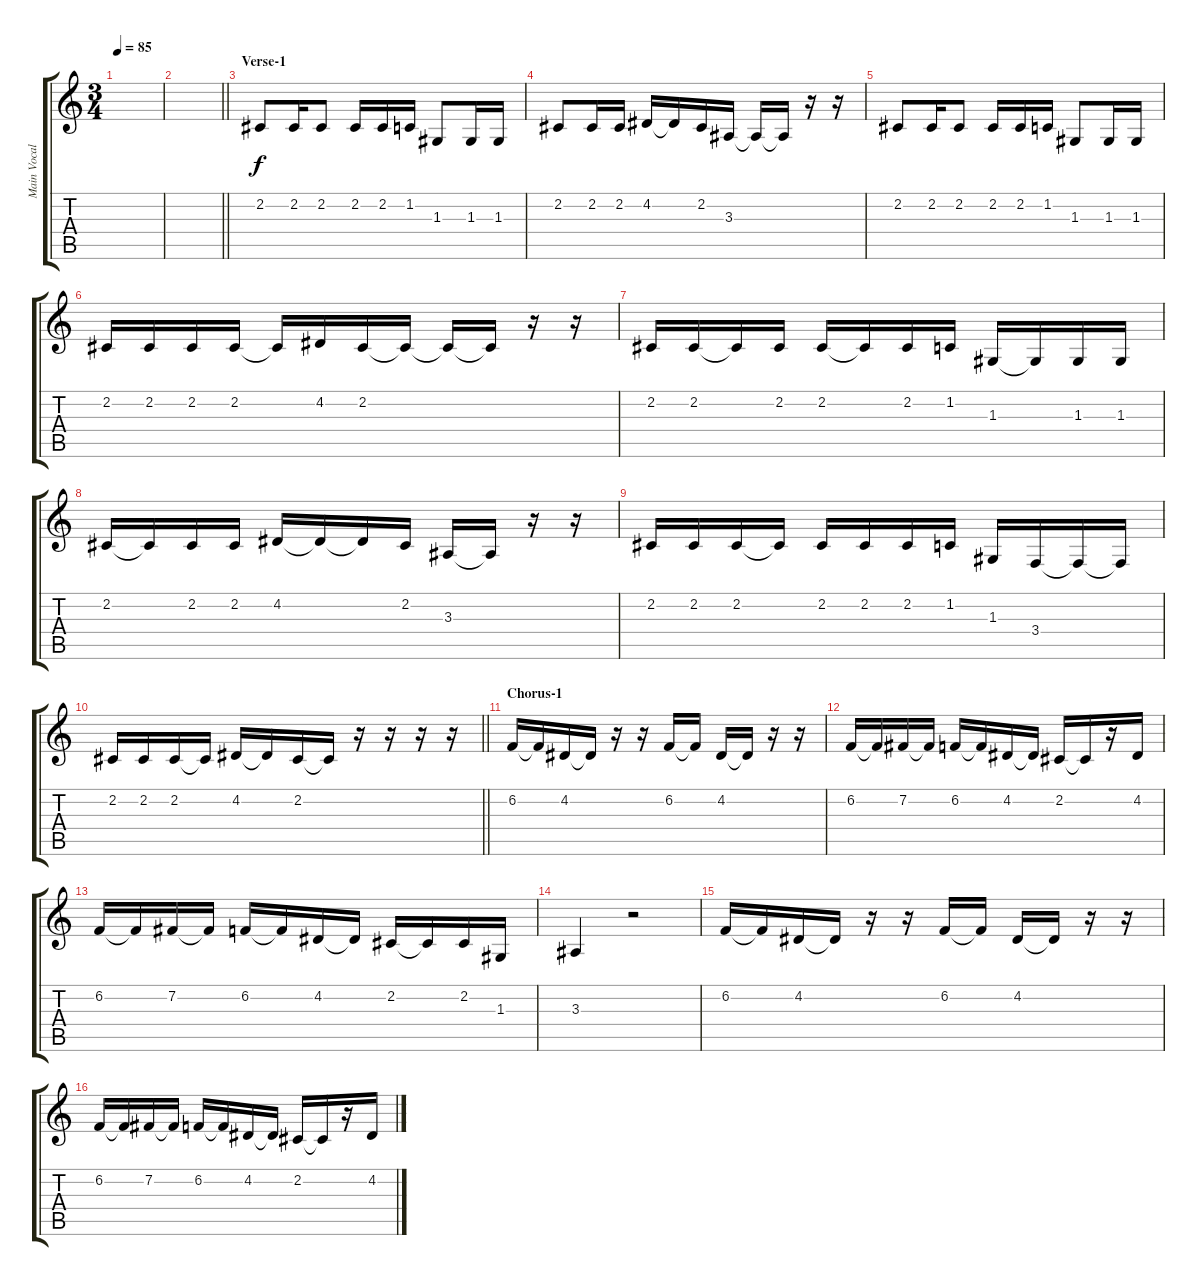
\track ("Main Vocal" "Main Vocal") {instrument lead6voice}
\staff {score tabs}
\tuning (E4 B3 G3 D3 A2 E2) {hide}
\ts (3 4)
\tempo 85
\clef g2
\ks c
|
\barLineRight lightlight
|
\section ("" "Verse-1")
2.2.8{dy f} 2.2.16 2.2.8 2.2.16 2.2.16 1.2.16 1.3.8 1.3.16 1.3.16 |
2.2.8 2.2.16 2.2.16 4.2.16 4.2{t}.16 2.2.16 3.3.16 3.3{t}.16 3.3{t}.16 r.16 r.16 |
2.2.8 2.2.16 2.2.8 2.2.16 2.2.16 1.2.16 1.3.8 1.3.16 1.3.16 |
2.2.16 2.2.16 2.2.16 2.2.16 2.2{t}.16 4.2.16 2.2.16 2.2{t}.16 2.2{t}.16 2.2{t}.16 r.16 r.16 |
2.2.16 2.2.16 2.2{t}.16 2.2.16 2.2.16 2.2{t}.16 2.2.16 1.2.16 1.3.16 1.3{t}.16 1.3.16 1.3.16 |
2.2.16 2.2{t}.16 2.2.16 2.2.16 4.2.16 4.2{t}.16 4.2{t}.16 2.2.16 3.3.16 3.3{t}.16 r.16 r.16 |
2.2.16 2.2.16 2.2.16 2.2{t}.16 2.2.16 2.2.16 2.2.16 1.2.16 1.3.16 3.4.16 3.4{t}.16 3.4{t}.16 |
\barLineRight lightlight
2.2.16 2.2.16 2.2.16 2.2{t}.16 4.2.16 4.2{t}.16 2.2.16 2.2{t}.16 r.16 r.16 r.16 r.16 |
\section ("" "Chorus-1")
6.2.16 6.2{t}.16 4.2.16 4.2{t}.16 r.16 r.16 6.2.16 6.2{t}.16 4.2.16 4.2{t}.16 r.16 r.16 |
6.2.16 6.2{t}.16 7.2.16 7.2{t}.16 6.2.16 6.2{t}.16 4.2.16 4.2{t}.16 2.2.16 2.2{t}.16 r.16 4.2.16 |
6.2.16 6.2{t}.16 7.2.16 7.2{t}.16 6.2.16 6.2{t}.16 4.2.16 4.2{t}.16 2.2.16 2.2{t}.16 2.2.16 1.3.16 |
3.3.4 r.2 |
6.2.16 6.2{t}.16 4.2.16 4.2{t}.16 r.16 r.16 6.2.16 6.2{t}.16 4.2.16 4.2{t}.16 r.16 r.16 |
6.2.16 6.2{t}.16 7.2.16 7.2{t}.16 6.2.16 6.2{t}.16 4.2.16 4.2{t}.16 2.2.16 2.2{t}.16 r.16 4.2.16
